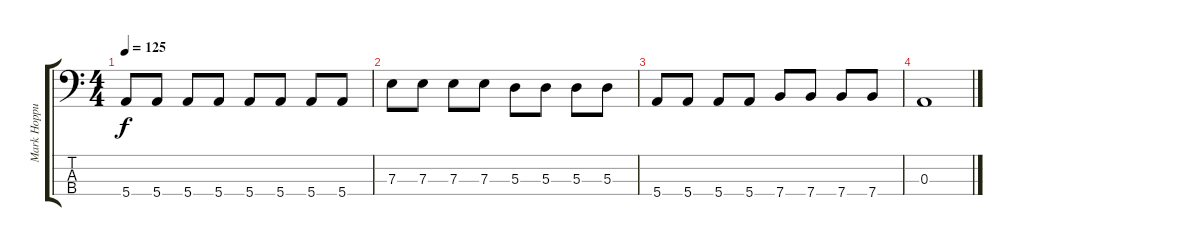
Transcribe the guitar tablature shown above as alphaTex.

\track ("Mark Hoppus - Bass" "Mark Hoppu") {instrument electricbasspick}
\staff {score tabs}
\tuning (G2 D2 A1 E1) {hide}
\ts (4 4)
\tempo 125
\clef f4
\ks c
5.4.8{dy f} 5.4.8 5.4.8 5.4.8 5.4.8 5.4.8 5.4.8 5.4.8 |
7.3.8 7.3.8 7.3.8 7.3.8 5.3.8 5.3.8 5.3.8 5.3.8 |
5.4.8 5.4.8 5.4.8 5.4.8 7.4.8 7.4.8 7.4.8 7.4.8 |
0.3.1
